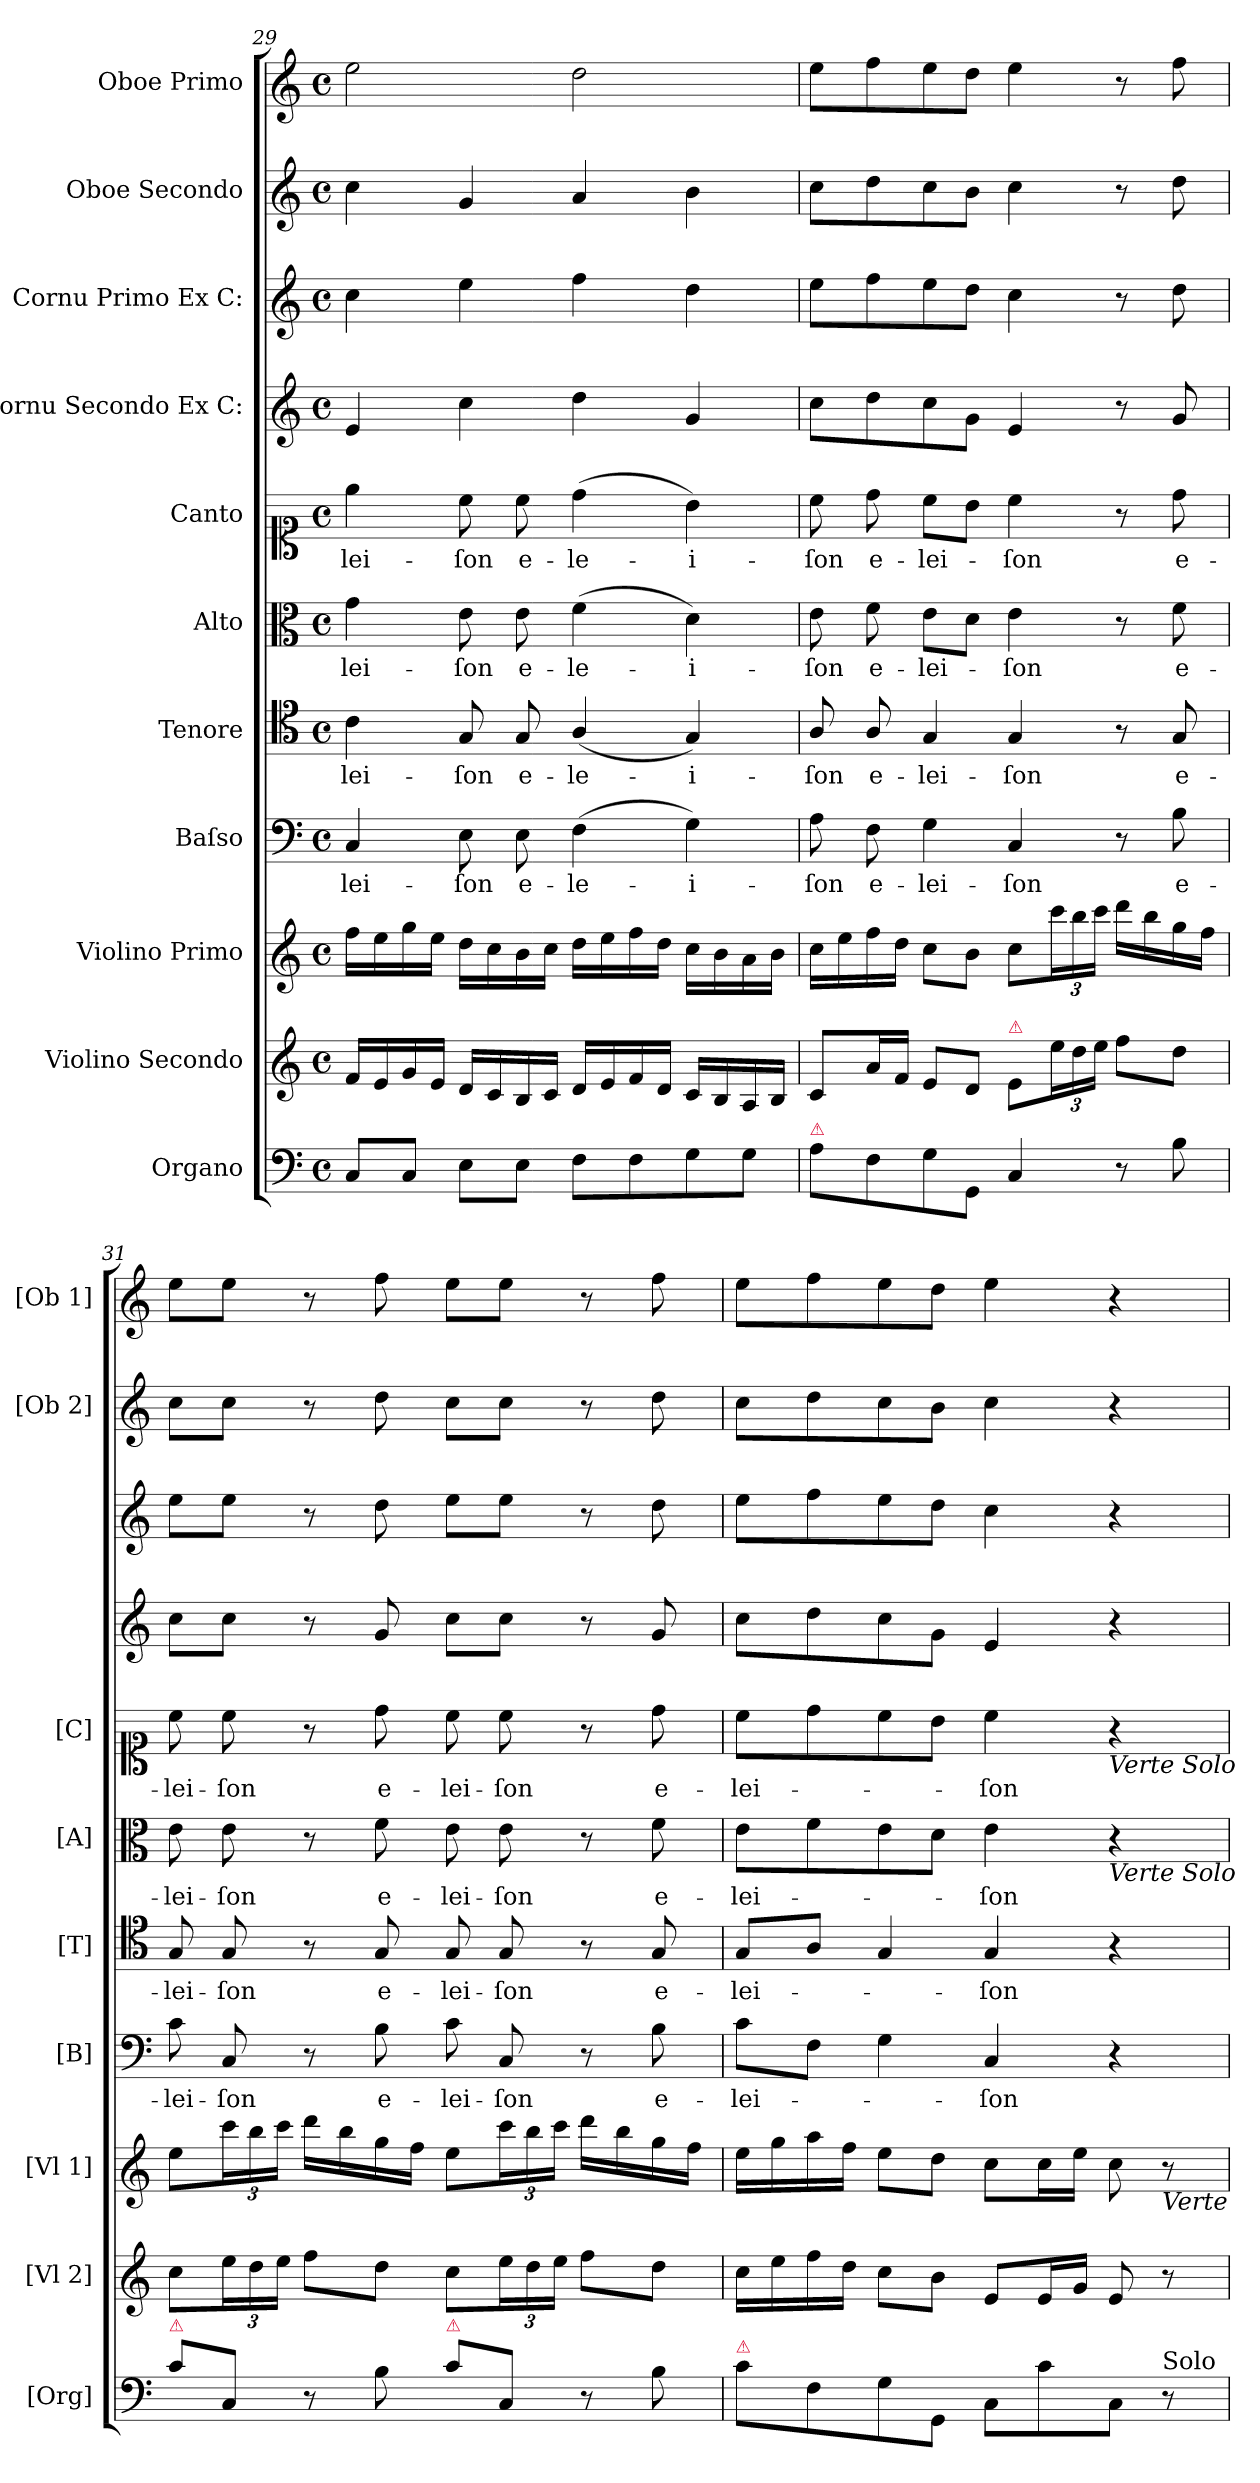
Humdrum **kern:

**kern	**kern	**kern	**kern	**text	**kern	**text	**kern	**text	**kern	**text	**kern	**kern	**kern	**kern
*part11	*part10	*part9	*part8	*part8	*part7	*part7	*part6	*part6	*part5	*part5	*part4	*part3	*part2	*part1
*staff11	*staff10	*staff9	*staff8	*staff8	*staff7	*staff7	*staff6	*staff6	*staff5	*staff5	*staff4	*staff3	*staff2	*staff1
*I"Organo	*I"Violino Secondo	*I"Violino Primo	*I"Baſso	*	*I"Tenore	*	*I"Alto	*	*I"Canto	*	*I"Cornu Secondo Ex C:	*I"Cornu Primo Ex C:	*I"Oboe Secondo	*I"Oboe Primo
*I'[Org]	*I'[Vl 2]	*I'[Vl 1]	*I'[B]	*	*I'[T]	*	*I'[A]	*	*I'[C]	*	*	*	*I'[Ob 2]	*I'[Ob 1]
*clefF4	*clefG2	*clefG2	*clefF4	*	*clefC4	*	*clefC3	*	*clefC1	*	*clefG2	*clefG2	*clefG2	*clefG2
*k[]	*k[]	*k[]	*k[]	*	*k[]	*	*k[]	*	*k[]	*	*k[]	*k[]	*k[]	*k[]
*C:	*C:	*C:	*C:	*	*C:	*	*C:	*	*C:	*	*C:	*C:	*C:	*C:
*M4/4	*M4/4	*M4/4	*M4/4	*	*M4/4	*	*M4/4	*	*M4/4	*	*M4/4	*M4/4	*M4/4	*M4/4
*met(c)	*met(c)	*met(c)	*met(c)	*	*met(c)	*	*met(c)	*	*met(c)	*	*met(c)	*met(c)	*met(c)	*met(c)
=29	=29	=29	=29	=29	=29	=29	=29	=29	=29	=29	=29	=29	=29	=29
!	!	!	!	!LO:LY:i	!	!LO:LY:i	!	!LO:LY:i	!	!LO:LY:i	!	!	!	!
8C/L	16f/LL	16ff\LL	4C/	-lei-	4c\	-lei-	4g\	-lei-	4ee\	-lei-	4e/	4cc\	4cc\	2ee\
.	16e/	16ee\	.	.	.	.	.	.	.	.	.	.	.	.
8C/J	16g/	16gg\	.	.	.	.	.	.	.	.	.	.	.	.
.	16e/JJ	16ee\JJ	.	.	.	.	.	.	.	.	.	.	.	.
!	!	!	!	!LO:LY:i	!	!LO:LY:i	!	!LO:LY:i	!	!LO:LY:i	!	!	!	!
8E\L	16d/LL	16dd\LL	8E\	-ſon	8G/	-ſon	8e\	-ſon	8cc\	-ſon	4cc\	4ee\	4g/	.
.	16c/	16cc\	.	.	.	.	.	.	.	.	.	.	.	.
!	!	!	!	!LO:LY:i	!	!LO:LY:i	!	!LO:LY:i	!	!LO:LY:i	!	!	!	!
8E\J	16B/	16b\	8E\	e-	8G/	e-	8e\	e-	8cc\	e-	.	.	.	.
.	16c/JJ	16cc\JJ	.	.	.	.	.	.	.	.	.	.	.	.
!	!	!	!	!LO:LY:i	!	!LO:LY:i	!	!LO:LY:i	!	!LO:LY:i	!	!	!	!
8F\L	16d/LL	16dd\LL	(>4F\	-le-	(<4A/	-le-	(>4f\	-le-	(>4dd\	-le-	4dd\	4ff\	4a/	2dd\
.	16e/	16ee\	.	.	.	.	.	.	.	.	.	.	.	.
8F\	16f/	16ff\	.	.	.	.	.	.	.	.	.	.	.	.
.	16d/JJ	16dd\JJ	.	.	.	.	.	.	.	.	.	.	.	.
!	!	!	!	!LO:LY:i	!	!LO:LY:i	!	!LO:LY:i	!	!LO:LY:i	!	!	!	!
8G\	16c/LL	16cc\LL	4G\)	-i-	4G/)	-i-	4d\)	-i-	4b\)	-i-	4g/	4dd\	4b\	.
.	16B/	16b\	.	.	.	.	.	.	.	.	.	.	.	.
8G\J	16A/	16a\	.	.	.	.	.	.	.	.	.	.	.	.
.	16B/JJ	16b\JJ	.	.	.	.	.	.	.	.	.	.	.	.
=30	=30	=30	=30	=30	=30	=30	=30	=30	=30	=30	=30	=30	=30	=30
!LO:TX:a:color=crimson:t=⚠	!	!	!	!	!	!	!	!	!	!	!	!	!	!
!	!	!	!	!LO:LY:i	!	!LO:LY:i	!	!LO:LY:i	!	!LO:LY:i	!	!	!	!
8A\L	8c/L	16cc\LL	8A\	-ſon	8A/	-ſon	8e\	-ſon	8cc\	-ſon	8cc\L	8ee\L	8cc\L	8ee\L
.	.	16ee\	.	.	.	.	.	.	.	.	.	.	.	.
!	!	!	!	!LO:LY:i	!	!LO:LY:i	!	!LO:LY:i	!	!LO:LY:i	!	!	!	!
8F\	16a/L	16ff\	8F\	e-	8A/	e-	8f\	e-	8dd\	e-	8dd\	8ff\	8dd\	8ff\
.	16f/JJ	16dd\JJ	.	.	.	.	.	.	.	.	.	.	.	.
!	!	!	!	!LO:LY:i	!	!LO:LY:i	!	!LO:LY:i	!	!LO:LY:i	!	!	!	!
8G\	8e/L	8cc\L	4G\	-lei-	4G/	-lei-	8e\L	-lei-	8cc\L	-lei-	8cc\	8ee\	8cc\	8ee\
8GG/J	8d/J	8b\J	.	.	.	.	8d\J	.	8b\J	.	8g\J	8dd\J	8b\J	8dd\J
!	!LO:TX:a:color=crimson:t=⚠	!	!	!	!	!	!	!	!	!	!	!	!	!
!	!	!	!	!LO:LY:i	!	!LO:LY:i	!	!LO:LY:i	!	!LO:LY:i	!	!	!	!
4C/	8e/L	8cc\L	4C/	-ſon	4G/	-ſon	4e\	-ſon	4cc\	-ſon	4e/	4cc\	4cc\	4ee\
.	24ee\L	24ccc\L	.	.	.	.	.	.	.	.	.	.	.	.
.	24dd\	24bb\	.	.	.	.	.	.	.	.	.	.	.	.
.	24ee\JJ	24ccc\JJ	.	.	.	.	.	.	.	.	.	.	.	.
8r	8ff\L	16ddd\LL	8r	.	8r	.	8r	.	8r	.	8r	8r	8r	8r
.	.	16bb\	.	.	.	.	.	.	.	.	.	.	.	.
8B\	8dd\J	16gg\	8B\	e-	8G/	e-	8f\	e-	8dd\	e-	8g/	8dd\	8dd\	8ff\
.	.	16ff\JJ	.	.	.	.	.	.	.	.	.	.	.	.
=31	=31	=31	=31	=31	=31	=31	=31	=31	=31	=31	=31	=31	=31	=31
!LO:TX:a:color=crimson:t=⚠	!	!	!	!	!	!	!	!	!	!	!	!	!	!
8c\L	8cc\L	8ee\L	8c\	-lei-	8G/	-lei-	8e\	-lei-	8cc\	-lei-	8cc\L	8ee\L	8cc\L	8ee\L
8C/J	24ee\L	24ccc\L	8C/	-ſon	8G/	-ſon	8e\	-ſon	8cc\	-ſon	8cc\J	8ee\J	8cc\J	8ee\J
.	24dd\	24bb\	.	.	.	.	.	.	.	.	.	.	.	.
.	24ee\JJ	24ccc\JJ	.	.	.	.	.	.	.	.	.	.	.	.
8r	8ff\L	16ddd\LL	8r	.	8r	.	8r	.	8r	.	8r	8r	8r	8r
.	.	16bb\	.	.	.	.	.	.	.	.	.	.	.	.
8B\	8dd\J	16gg\	8B\	e-	8G/	e-	8f\	e-	8dd\	e-	8g/	8dd\	8dd\	8ff\
.	.	16ff\JJ	.	.	.	.	.	.	.	.	.	.	.	.
!LO:TX:a:color=crimson:t=⚠	!	!	!	!	!	!	!	!	!	!	!	!	!	!
8c\L	8cc\L	8ee\L	8c\	-lei-	8G/	-lei-	8e\	-lei-	8cc\	-lei-	8cc\L	8ee\L	8cc\L	8ee\L
8C/J	24ee\L	24ccc\L	8C/	-ſon	8G/	-ſon	8e\	-ſon	8cc\	-ſon	8cc\J	8ee\J	8cc\J	8ee\J
.	24dd\	24bb\	.	.	.	.	.	.	.	.	.	.	.	.
.	24ee\JJ	24ccc\JJ	.	.	.	.	.	.	.	.	.	.	.	.
8r	8ff\L	16ddd\LL	8r	.	8r	.	8r	.	8r	.	8r	8r	8r	8r
.	.	16bb\	.	.	.	.	.	.	.	.	.	.	.	.
8B\	8dd\J	16gg\	8B\	e-	8G/	e-	8f\	e-	8dd\	e-	8g/	8dd\	8dd\	8ff\
.	.	16ff\JJ	.	.	.	.	.	.	.	.	.	.	.	.
=32	=32	=32	=32	=32	=32	=32	=32	=32	=32	=32	=32	=32	=32	=32
!LO:TX:a:color=crimson:t=⚠	!	!	!	!	!	!	!	!	!	!	!	!	!	!
8c\L	16cc\LL	16ee\LL	8c\L	-lei-	8G/L	-lei-	8e\L	-lei-	8cc\L	-lei-	8cc\L	8ee\L	8cc\L	8ee\L
.	16ee\	16gg\	.	.	.	.	.	.	.	.	.	.	.	.
8F\	16ff\	16aa\	8F\J	.	8A/J	.	8f\	.	8dd\	.	8dd\	8ff\	8dd\	8ff\
.	16dd\JJ	16ff\JJ	.	.	.	.	.	.	.	.	.	.	.	.
8G\	8cc\L	8ee\L	4G\	.	4G/	.	8e\	.	8cc\	.	8cc\	8ee\	8cc\	8ee\
8GG/J	8b\J	8dd\J	.	.	.	.	8d\J	.	8b\J	.	8g\J	8dd\J	8b\J	8dd\J
8C\L	8e/L	8cc\L	4C/	-ſon	4G/	-ſon	4e\	-ſon	4cc\	-ſon	4e/	4cc\	4cc\	4ee\
8c\	16e/L	16cc\L	.	.	.	.	.	.	.	.	.	.	.	.
.	16g/JJ	16ee\JJ	.	.	.	.	.	.	.	.	.	.	.	.
!	!	!	!	!	!	!	!	!	!LO:TX:b:i:t=Verte Solo	!	!	!	!	!
!	!	!	!	!	!	!	!LO:TX:b:i:t=Verte Solo	!	!	!	!	!	!	!
8C\J	8e/	8cc\	4r	.	4r	.	4r	.	4r	.	4r	4r	4r	4r
!	!	!LO:TX:b:i:t=Verte	!	!	!	!	!	!	!	!	!	!	!	!
!LO:TX:a:t=Solo	!	!	!	!	!	!	!	!	!	!	!	!	!	!
8r	8r	8r	.	.	.	.	.	.	.	.	.	.	.	.
=	=	=	=	=	=	=	=	=	=	=	=	=	=	=
*-	*-	*-	*-	*-	*-	*-	*-	*-	*-	*-	*-	*-	*-	*-
